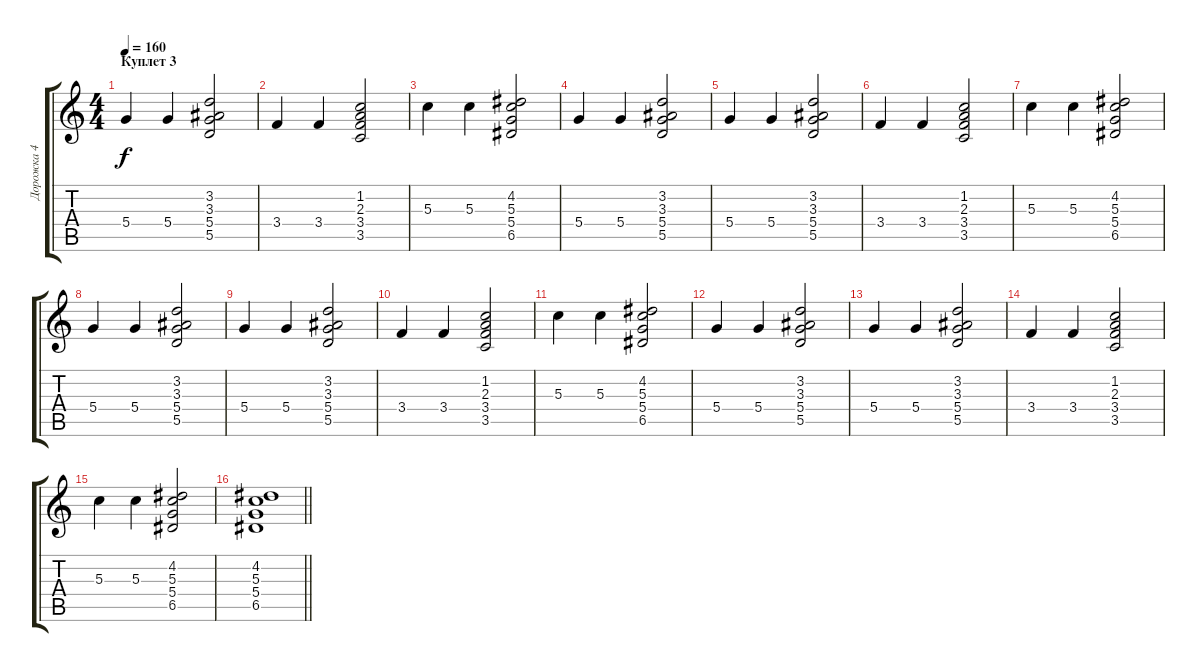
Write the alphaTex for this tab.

\track ("Дорожка 4" "Дорожка 4") {instrument distortionguitar}
\staff {score tabs}
\tuning (E4 B3 G3 D3 A2 E2) {hide}
\ts (4 4)
\section ("" "Куплет 3")
\tempo 160
\clef g2
\ks c
5.4.4{dy f} 5.4.4 (3.2 3.3 5.4 5.5).2 |
3.4.4 3.4.4 (1.2 2.3 3.4 3.5).2 |
5.3.4 5.3.4 (4.2 5.3 5.4 6.5).2 |
5.4.4 5.4.4 (3.2 3.3 5.4 5.5).2 |
5.4.4 5.4.4 (3.2 3.3 5.4 5.5).2 |
3.4.4 3.4.4 (1.2 2.3 3.4 3.5).2 |
5.3.4 5.3.4 (4.2 5.3 5.4 6.5).2 |
5.4.4 5.4.4 (3.2 3.3 5.4 5.5).2 |
5.4.4 5.4.4 (3.2 3.3 5.4 5.5).2 |
3.4.4 3.4.4 (1.2 2.3 3.4 3.5).2 |
5.3.4 5.3.4 (4.2 5.3 5.4 6.5).2 |
5.4.4 5.4.4 (3.2 3.3 5.4 5.5).2 |
5.4.4 5.4.4 (3.2 3.3 5.4 5.5).2 |
3.4.4 3.4.4 (1.2 2.3 3.4 3.5).2 |
5.3.4 5.3.4 (4.2 5.3 5.4 6.5).2 |
\barLineRight lightlight
(4.2 5.3 5.4 6.5).1
